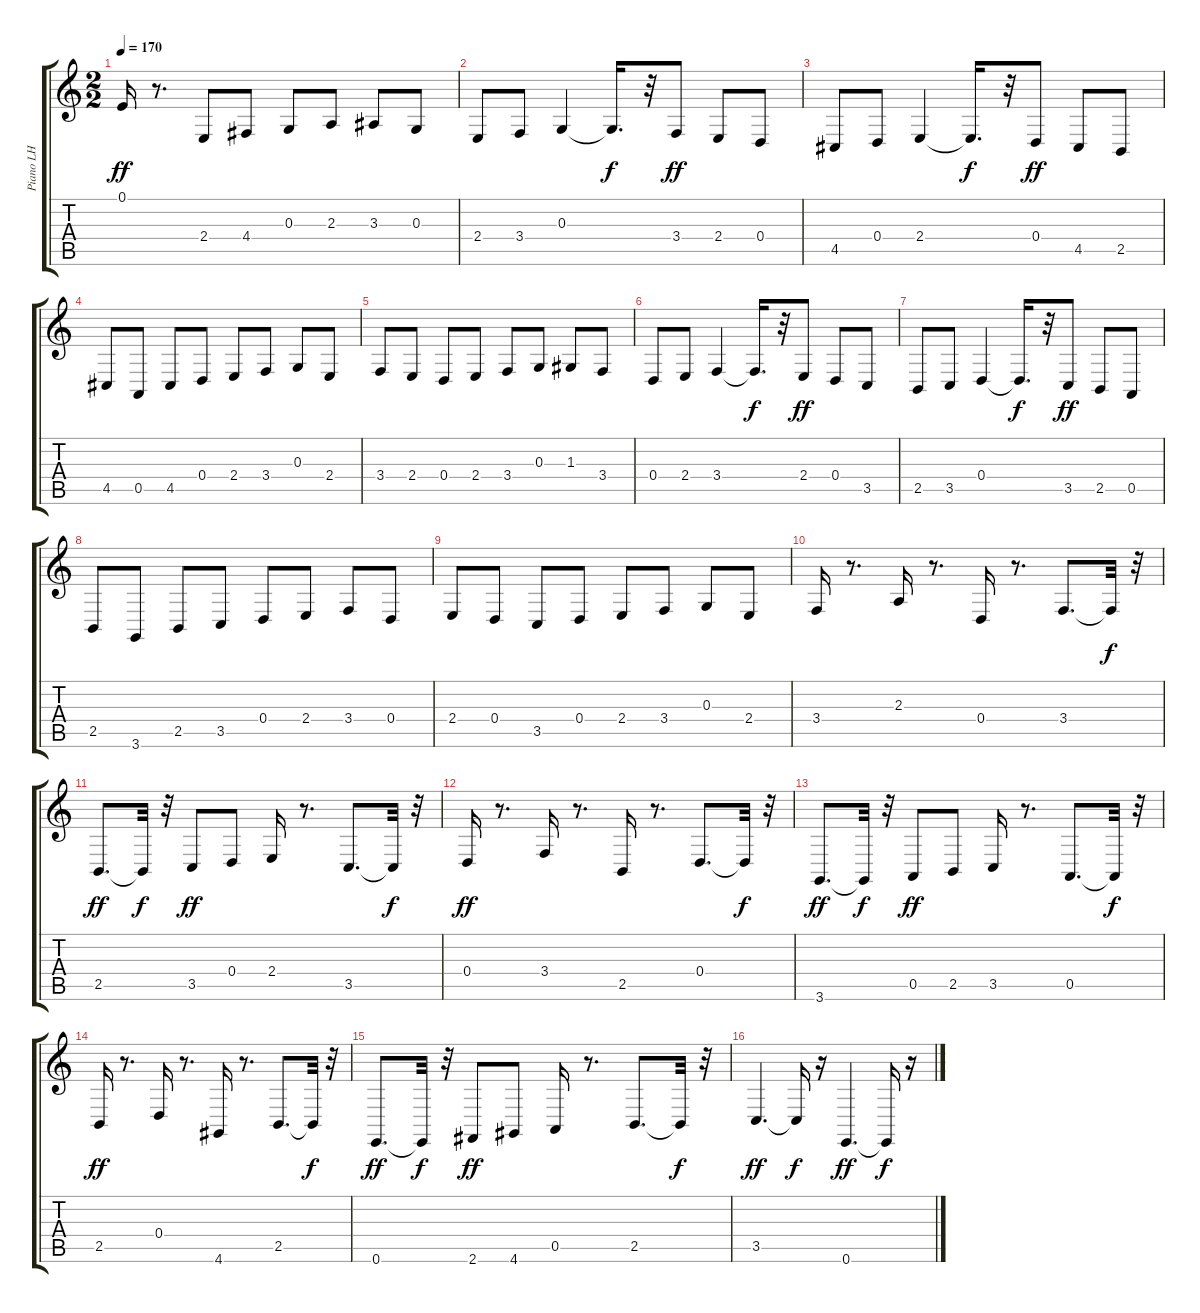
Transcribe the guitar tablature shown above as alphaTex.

\track ("Piano LH" "Piano LH") {instrument acousticgrandpiano}
\staff {score tabs}
\tuning (E4 B3 G3 D3 A2 E2) {hide}
\ts (2 2)
\tempo 170
\clef g2
\ks c
0.1.16{dy ff} r.8{d} 2.4.8 4.4.8 0.3.8 2.3.8 3.3.8 0.3.8 |
2.4.8 3.4.8 0.3.4 0.3{t}.16{d dy f} r.32 3.4.8{dy ff} 2.4.8 0.4.8 |
4.5.8 0.4.8 2.4.4 2.4{t}.16{d dy f} r.32 0.4.8{dy ff} 4.5.8 2.5.8 |
4.5.8 0.5.8 4.5.8 0.4.8 2.4.8 3.4.8 0.3.8 2.4.8 |
3.4.8 2.4.8 0.4.8 2.4.8 3.4.8 0.3.8 1.3.8 3.4.8 |
0.4.8 2.4.8 3.4.4 3.4{t}.16{d dy f} r.32 2.4.8{dy ff} 0.4.8 3.5.8 |
2.5.8 3.5.8 0.4.4 0.4{t}.16{d dy f} r.32 3.5.8{dy ff} 2.5.8 0.5.8 |
2.5.8 3.6.8 2.5.8 3.5.8 0.4.8 2.4.8 3.4.8 0.4.8 |
2.4.8 0.4.8 3.5.8 0.4.8 2.4.8 3.4.8 0.3.8 2.4.8 |
3.4.16 r.8{d} 2.3.16 r.8{d} 0.4.16 r.8{d} 3.4.8{d} 3.4{t}.32{dy f} r.32 |
2.5.8{d dy ff} 2.5{t}.32{dy f} r.32 3.5.8{dy ff} 0.4.8 2.4.16 r.8{d} 3.5.8{d} 3.5{t}.32{dy f} r.32 |
0.4.16{dy ff} r.8{d} 3.4.16 r.8{d} 2.5.16 r.8{d} 0.4.8{d} 0.4{t}.32{dy f} r.32 |
3.6.8{d dy ff} 3.6{t}.32{dy f} r.32 0.5.8{dy ff} 2.5.8 3.5.16 r.8{d} 0.5.8{d} 0.5{t}.32{dy f} r.32 |
2.5.16{dy ff} r.8{d} 0.4.16 r.8{d} 4.6.16 r.8{d} 2.5.8{d} 2.5{t}.32{dy f} r.32 |
0.6.8{d dy ff} 0.6{t}.32{dy f} r.32 2.6.8{dy ff} 4.6.8 0.5.16 r.8{d} 2.5.8{d} 2.5{t}.32{dy f} r.32 |
3.5.4{d dy ff} 3.5{t}.16{dy f} r.16 0.6.4{d dy ff} 0.6{t}.16{dy f} r.16
